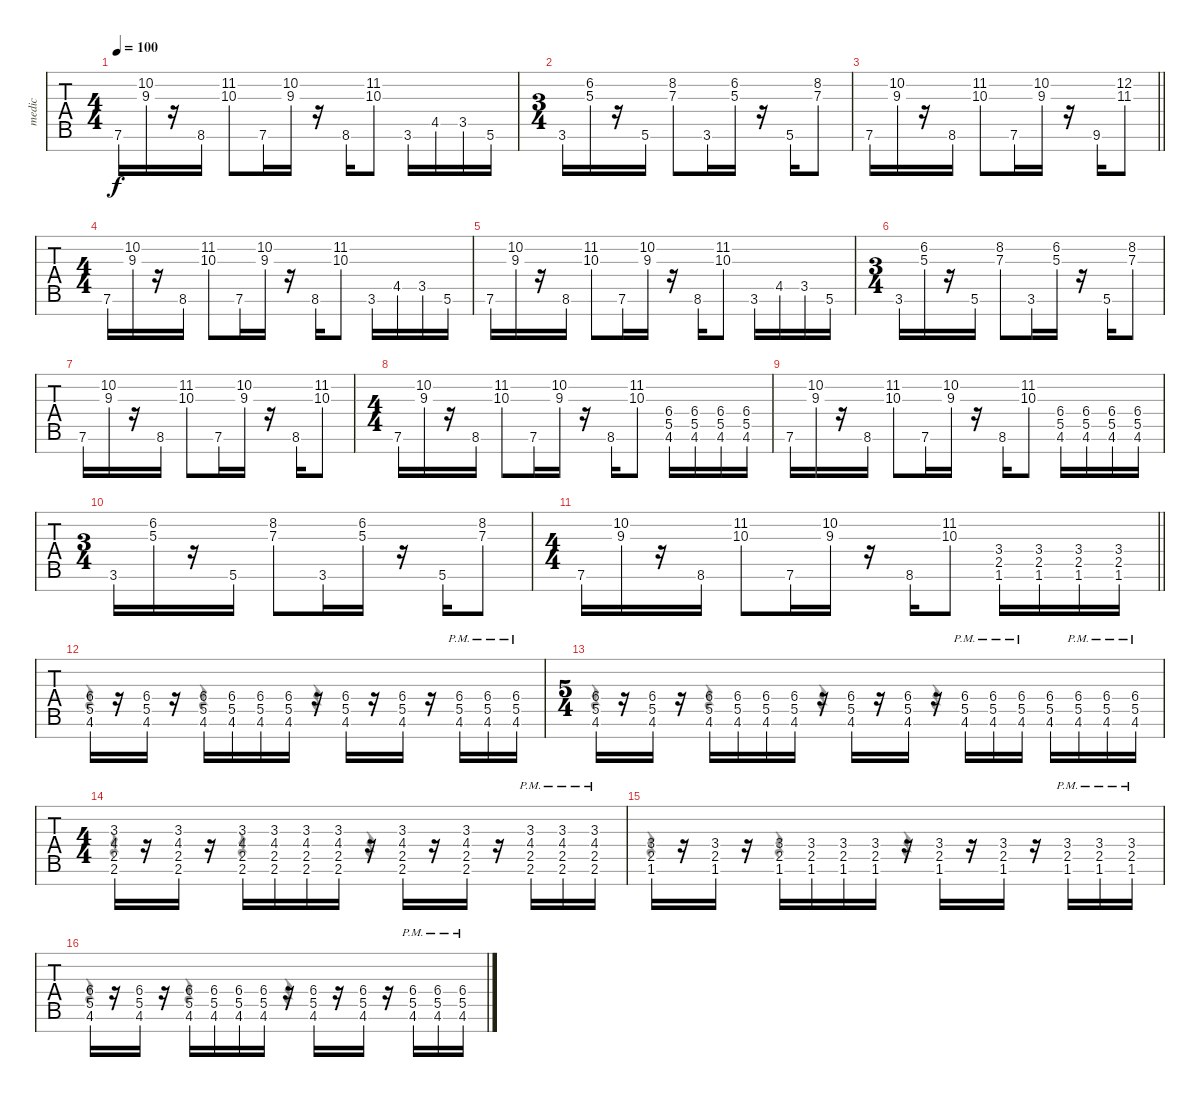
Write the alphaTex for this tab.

\track ("medic" "medic") {instrument overdrivenguitar}
\staff {tabs}
\tuning (E4 A3 Gb3 D3 A2 E2 A1) {hide}
\voice
\ts (4 4)
\tempo 100
\clef f4
\ks c
7.6.16{dy f} (10.2 9.3).16 r.16 8.6.16 (11.2 10.3).8 7.6.16 (10.2 9.3).16 r.16 8.6.16 (11.2 10.3).8 3.6.16 4.5.16 3.5.16 5.6.16 |
\ts (3 4)
3.6.16 (6.2 5.3).16 r.16 5.6.16 (8.2 7.3).8 3.6.16 (6.2 5.3).16 r.16 5.6.16 (8.2 7.3).8 |
\barLineRight lightlight
7.6.16 (10.2 9.3).16 r.16 8.6.16 (11.2 10.3).8 7.6.16 (10.2 9.3).16 r.16 9.6.16 (12.2 11.3).8 |
\ts (4 4)
\section ("" "")
7.6.16 (10.2 9.3).16 r.16 8.6.16 (11.2 10.3).8 7.6.16 (10.2 9.3).16 r.16 8.6.16 (11.2 10.3).8 3.6.16 4.5.16 3.5.16 5.6.16 |
7.6.16 (10.2 9.3).16 r.16 8.6.16 (11.2 10.3).8 7.6.16 (10.2 9.3).16 r.16 8.6.16 (11.2 10.3).8 3.6.16 4.5.16 3.5.16 5.6.16 |
\ts (3 4)
3.6.16 (6.2 5.3).16 r.16 5.6.16 (8.2 7.3).8 3.6.16 (6.2 5.3).16 r.16 5.6.16 (8.2 7.3).8 |
7.6.16 (10.2 9.3).16 r.16 8.6.16 (11.2 10.3).8 7.6.16 (10.2 9.3).16 r.16 8.6.16 (11.2 10.3).8 |
\ts (4 4)
7.6.16 (10.2 9.3).16 r.16 8.6.16 (11.2 10.3).8 7.6.16 (10.2 9.3).16 r.16 8.6.16 (11.2 10.3).8 (6.4 5.5 4.6).16 (6.4 5.5 4.6).16 (6.4 5.5 4.6).16 (6.4 5.5 4.6).16 |
7.6.16 (10.2 9.3).16 r.16 8.6.16 (11.2 10.3).8 7.6.16 (10.2 9.3).16 r.16 8.6.16 (11.2 10.3).8 (6.4 5.5 4.6).16 (6.4 5.5 4.6).16 (6.4 5.5 4.6).16 (6.4 5.5 4.6).16 |
\ts (3 4)
3.6.16 (6.2 5.3).16 r.16 5.6.16 (8.2 7.3).8 3.6.16 (6.2 5.3).16 r.16 5.6.16 (8.2 7.3).8 |
\ts (4 4)
\barLineRight lightlight
7.6.16 (10.2 9.3).16 r.16 8.6.16 (11.2 10.3).8 7.6.16 (10.2 9.3).16 r.16 8.6.16 (11.2 10.3).8 (3.4 2.5 1.6).16 (3.4 2.5 1.6).16 (3.4 2.5 1.6).16 (3.4 2.5 1.6).16 |
\section ("" "")
(6.4 5.5 4.6).16 r.16 (6.4 5.5 4.6).16 r.16 (6.4 5.5 4.6).16 (6.4 5.5 4.6).16 (6.4 5.5 4.6).16 (6.4 5.5 4.6).16 r.16 (6.4 5.5 4.6).16 r.16 (6.4 5.5 4.6).16 r.16 (6.4{pm} 5.5{pm} 4.6{pm}).16 (6.4{pm} 5.5{pm} 4.6{pm}).16 (6.4{pm} 5.5{pm} 4.6{pm}).16 |
\ts (5 4)
(6.4 5.5 4.6).16 r.16 (6.4 5.5 4.6).16 r.16 (6.4 5.5 4.6).16 (6.4 5.5 4.6).16 (6.4 5.5 4.6).16 (6.4 5.5 4.6).16 r.16 (6.4 5.5 4.6).16 r.16 (6.4 5.5 4.6).16 r.16 (6.4{pm} 5.5{pm} 4.6{pm}).16 (6.4{pm} 5.5{pm} 4.6{pm}).16 (6.4{pm} 5.5{pm} 4.6{pm}).16 (6.4 5.5 4.6).16 (6.4{pm} 5.5{pm} 4.6{pm}).16 (6.4{pm} 5.5{pm} 4.6{pm}).16 (6.4 5.5 4.6{pm}).16 |
\ts (4 4)
(3.3 4.4 2.5 2.6).16 r.16 (3.3 4.4 2.5 2.6).16 r.16 (3.3 4.4 2.5 2.6).16 (3.3 4.4 2.5 2.6).16 (3.3 4.4 2.5 2.6).16 (3.3 4.4 2.5 2.6).16 r.16 (3.3 4.4 2.5 2.6).16 r.16 (3.3 4.4 2.5 2.6).16 r.16 (3.3{pm} 4.4{pm} 2.5{pm} 2.6{pm}).16 (3.3{pm} 4.4{pm} 2.5{pm} 2.6{pm}).16 (3.3{pm} 4.4{pm} 2.5{pm} 2.6{pm}).16 |
(3.4 2.5 1.6).16 r.16 (3.4 2.5 1.6).16 r.16 (3.4 2.5 1.6).16 (3.4 2.5 1.6).16 (3.4 2.5 1.6).16 (3.4 2.5 1.6).16 r.16 (3.4 2.5 1.6).16 r.16 (3.4 2.5 1.6).16 r.16 (3.4{pm} 2.5{pm} 1.6{pm}).16 (3.4{pm} 2.5{pm} 1.6{pm}).16 (3.4{pm} 2.5{pm} 1.6{pm}).16 |
(6.4 5.5 4.6).16{instrument overdrivenguitar} r.16 (6.4 5.5 4.6).16 r.16 (6.4 5.5 4.6).16 (6.4 5.5 4.6).16 (6.4 5.5 4.6).16 (6.4 5.5 4.6).16 r.16 (6.4 5.5 4.6).16 r.16 (6.4 5.5 4.6).16 r.16 (6.4{pm} 5.5{pm} 4.6{pm}).16 (6.4{pm} 5.5{pm} 4.6{pm}).16 (6.4{pm} 5.5{pm} 4.6{pm}).16
\voice
\clef f4
\ottava regular
\simile none
\ks c
|
|
\barLineRight lightlight
|
|
|
|
|
|
|
|
\barLineRight lightlight
|
r.4 r.4 r.4 |
r.4 r.4 r.4 r.4 |
r.4 r.4 r.4 |
r.4 r.4 r.4 |
r.4 r.4 r.4
